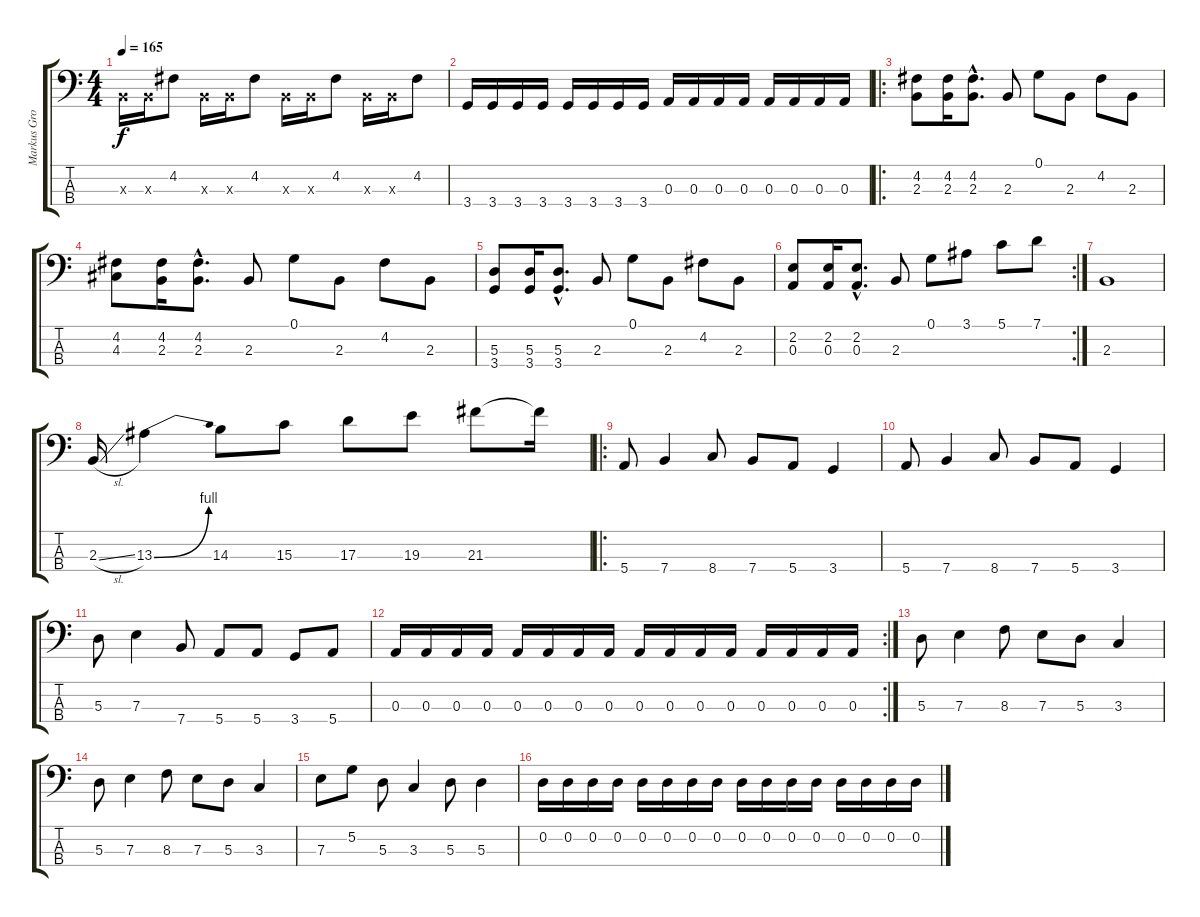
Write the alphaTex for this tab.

\track ("Markus Großkopf" "Markus Gro") {instrument slapbass2}
\staff {score tabs}
\tuning (G2 D2 A1 E1) {hide}
\ts (4 4)
\tempo 165
\clef f4
\ks c
2.3{x}.16{dy f} 2.3{x}.16 4.2.8 2.3{x}.16 2.3{x}.16 4.2.8 2.3{x}.16 2.3{x}.16 4.2.8 2.3{x}.16 2.3{x}.16 4.2.8 |
3.4.16 3.4.16 3.4.16 3.4.16 3.4.16 3.4.16 3.4.16 3.4.16 0.3.16 0.3.16 0.3.16 0.3.16 0.3.16 0.3.16 0.3.16 0.3.16 |
\ro
(4.2 2.3).8 (4.2 2.3).16 (4.2{hac} 2.3{hac}).8{d} 2.3.8 0.1.8 2.3.8 4.2.8 2.3.8 |
(4.2 4.3).8 (4.2 2.3).16 (4.2{hac} 2.3{hac}).8{d} 2.3.8 0.1.8 2.3.8 4.2.8 2.3.8 |
(5.3 3.4).8 (5.3 3.4).16 (5.3{hac} 3.4{hac}).8{d} 2.3.8 0.1.8 2.3.8 4.2.8 2.3.8 |
\rc 2
(2.2 0.3).8 (2.2 0.3).16 (2.2{hac} 0.3{hac}).8{d} 2.3.8 0.1.8 3.1.8 5.1.8 7.1.8 |
2.3.1 |
2.3{sl}.16 13.3{be (bend 0 0 60 4)}.4 14.3.8 15.3.8 17.3.8 19.3.8 21.3.8 21.3{t}.16 |
\ro
5.4.8 7.4.4 8.4.8 7.4.8 5.4.8 3.4.4 |
5.4.8 7.4.4 8.4.8 7.4.8 5.4.8 3.4.4 |
5.3.8 7.3.4 7.4.8 5.4.8 5.4.8 3.4.8 5.4.8 |
\rc 2
0.3.16 0.3.16 0.3.16 0.3.16 0.3.16 0.3.16 0.3.16 0.3.16 0.3.16 0.3.16 0.3.16 0.3.16 0.3.16 0.3.16 0.3.16 0.3.16 |
5.3.8 7.3.4 8.3.8 7.3.8 5.3.8 3.3.4 |
5.3.8 7.3.4 8.3.8 7.3.8 5.3.8 3.3.4 |
7.3.8 5.2.8 5.3.8 3.3.4 5.3.8 5.3.4 |
0.2.16 0.2.16 0.2.16 0.2.16 0.2.16 0.2.16 0.2.16 0.2.16 0.2.16 0.2.16 0.2.16 0.2.16 0.2.16 0.2.16 0.2.16 0.2.16
